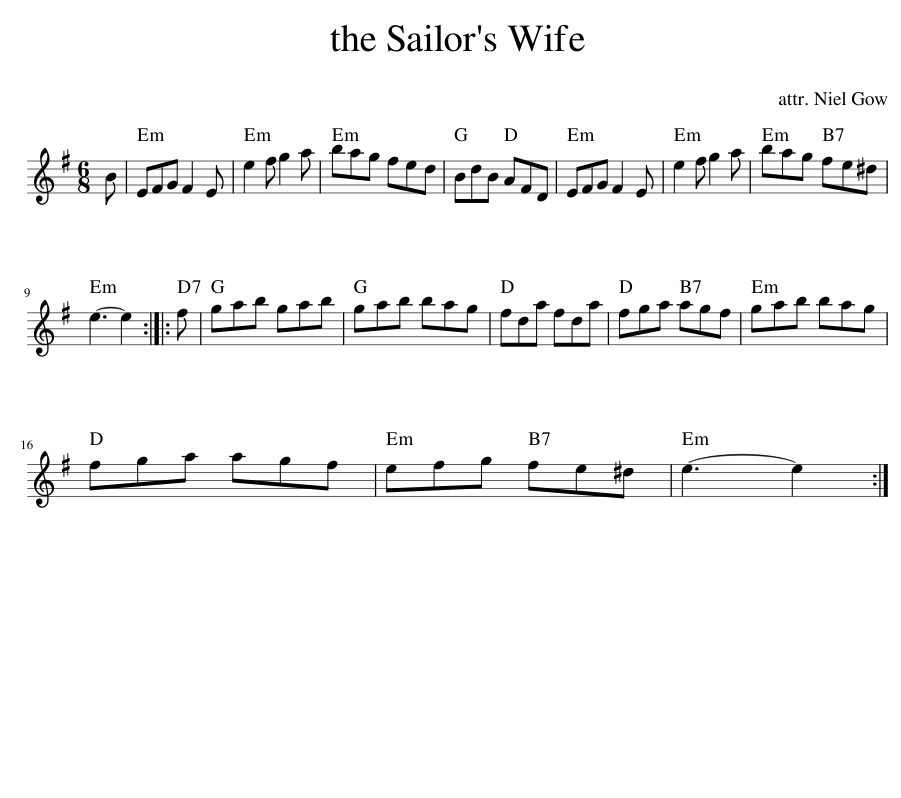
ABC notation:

X:1
L:1/8
M:6/8
I:linebreak $
K:Emin
V:1 treble
V:1
 B | EFG F2 E | e2 f g2 a | bag fed | BdB AFD | %5
 EFG F2 E | e2 f g2 a | bag fe^d |$ e3- e2 :: f | %10
 gab gab | gab bag | fda fda | fga agf | gab bag |$ %15
 fga agf | efg fe^d | e3- e2 :| %18
